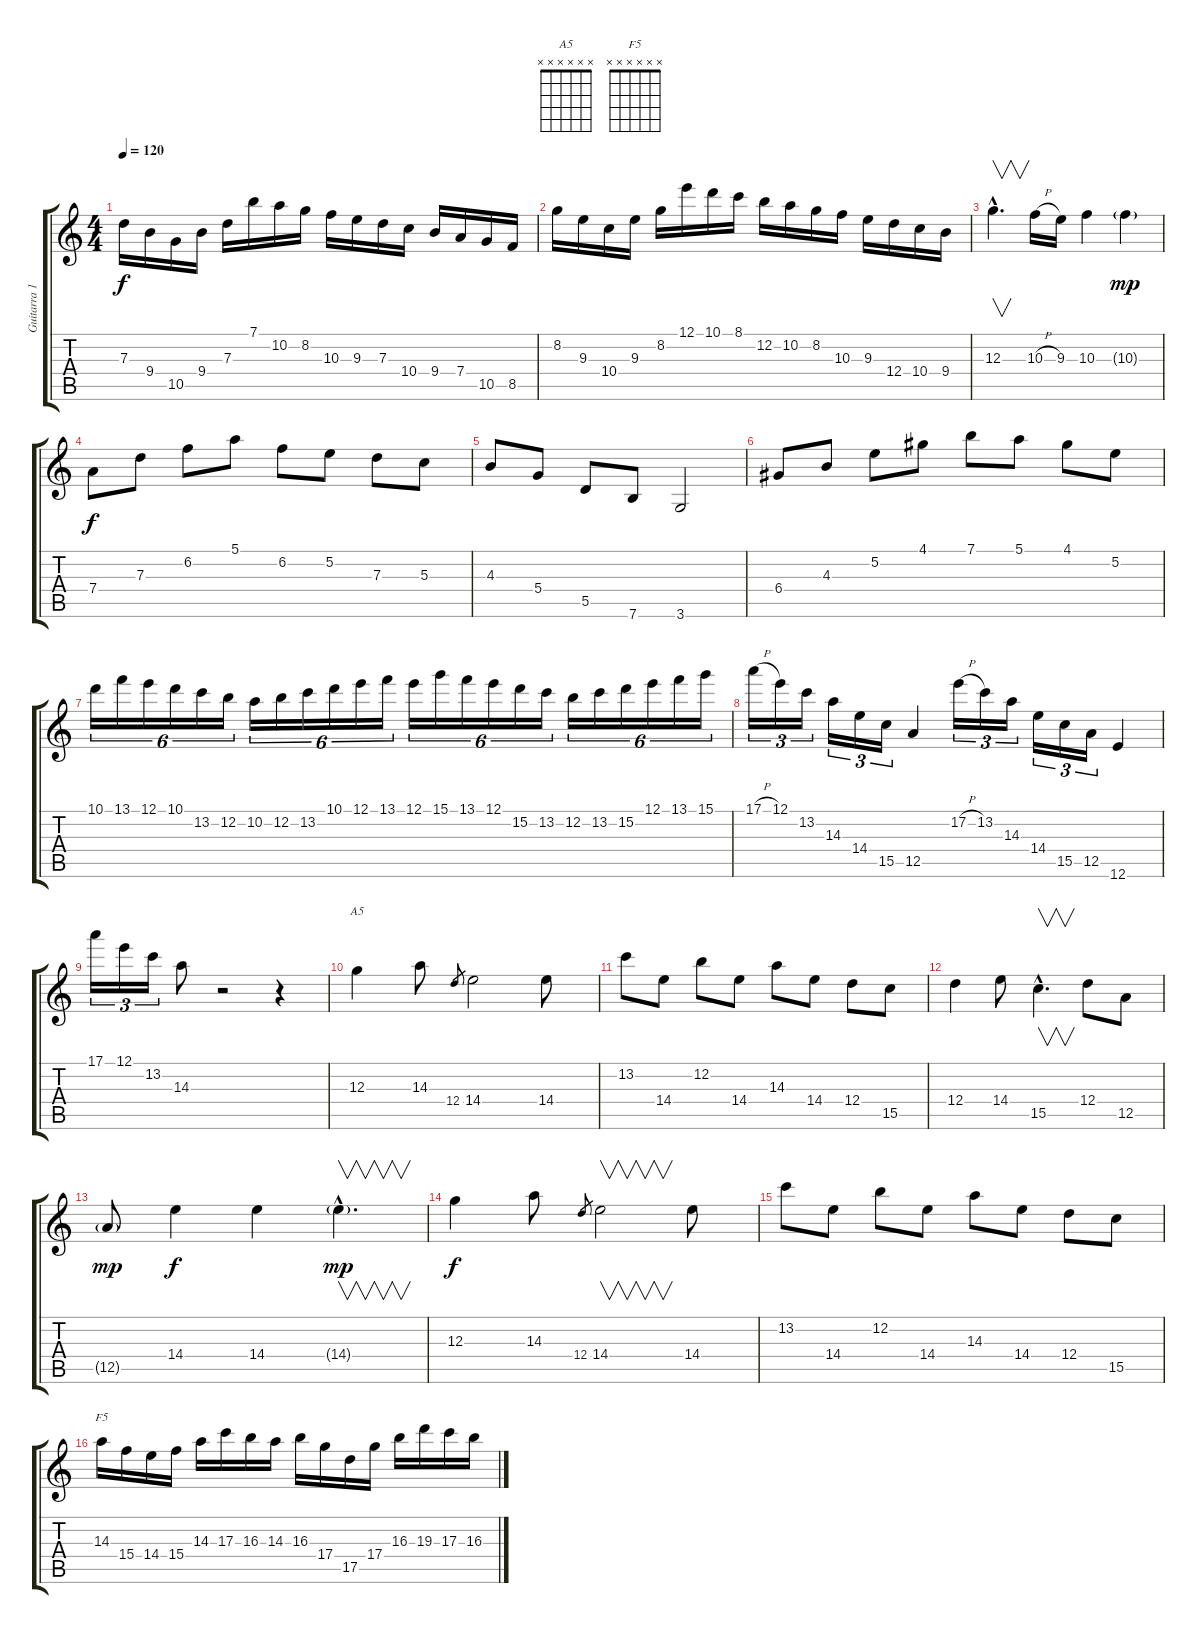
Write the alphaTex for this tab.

\track ("Guitarra 1" "Guitarra 1") {instrument overdrivenguitar}
\staff {score tabs}
\tuning (E4 B3 G3 D3 A2 E2) {hide}
\chord ("A5" x x x x x x) {firstfret 0}
\chord ("F5" x x x x x x) {firstfret 0}
\ts (4 4)
\tempo 120
\clef g2
\ks c
7.3.16{dy f} 9.4.16 10.5.16 9.4.16 7.3.16 7.1.16 10.2.16 8.2.16 10.3.16 9.3.16 7.3.16 10.4.16 9.4.16 7.4.16 10.5.16 8.5.16 |
8.2.16 9.3.16 10.4.16 9.3.16 8.2.16 12.1.16 10.1.16 8.1.16 12.2.16 10.2.16 8.2.16 10.3.16 9.3.16 12.4.16 10.4.16 9.4.16 |
12.3{hac}.4{v d} 10.3{h}.16 9.3.16 10.3.4 10.3{g}.4{dy mp} |
7.4.8{dy f} 7.3.8 6.2.8 5.1.8 6.2.8 5.2.8 7.3.8 5.3.8 |
4.3.8 5.4.8 5.5.8 7.6.8 3.6.2 |
6.4.8 4.3.8 5.2.8 4.1.8 7.1.8 5.1.8 4.1.8 5.2.8 |
10.1.16{tu (6 4)} 13.1.16{tu (6 4)} 12.1.16{tu (6 4)} 10.1.16{tu (6 4)} 13.2.16{tu (6 4)} 12.2.16{tu (6 4)} 10.2.16{tu (6 4)} 12.2.16{tu (6 4)} 13.2.16{tu (6 4)} 10.1.16{tu (6 4)} 12.1.16{tu (6 4)} 13.1.16{tu (6 4)} 12.1.16{tu (6 4)} 15.1.16{tu (6 4)} 13.1.16{tu (6 4)} 12.1.16{tu (6 4)} 15.2.16{tu (6 4)} 13.2.16{tu (6 4)} 12.2.16{tu (6 4)} 13.2.16{tu (6 4)} 15.2.16{tu (6 4)} 12.1.16{tu (6 4)} 13.1.16{tu (6 4)} 15.1.16{tu (6 4)} |
17.1{h}.16{tu (3 2)} 12.1.16{tu (3 2)} 13.2.16{tu (3 2)} 14.3.16{tu (3 2)} 14.4.16{tu (3 2)} 15.5.16{tu (3 2)} 12.5.4 17.2{h}.16{tu (3 2)} 13.2.16{tu (3 2)} 14.3.16{tu (3 2)} 14.4.16{tu (3 2)} 15.5.16{tu (3 2)} 12.5.16{tu (3 2)} 12.6.4 |
17.1.16{tu (3 2)} 12.1.16{tu (3 2)} 13.2.16{tu (3 2)} 14.3.8 r.2 r.4 |
12.3.4{ch "A5"} 14.3.8 12.4.8{gr} 14.4.2 14.4.8 |
13.2.8 14.4.8 12.2.8 14.4.8 14.3.8 14.4.8 12.4.8 15.5.8 |
12.4.4 14.4.8 15.5{hac}.4{v d} 12.4.8 12.5.8 |
12.5{g}.8{dy mp} 14.4.4{dy f} 14.4.4 14.4{g hac}.4{v d dy mp} |
12.3.4{dy f} 14.3.8 12.4.8{gr} 14.4.2{v} 14.4.8 |
13.2.8 14.4.8 12.2.8 14.4.8 14.3.8 14.4.8 12.4.8 15.5.8 |
14.3.16{ch "F5"} 15.4.16 14.4.16 15.4.16 14.3.16 17.3.16 16.3.16 14.3.16 16.3.16 17.4.16 17.5.16 17.4.16 16.3.16 19.3.16 17.3.16 16.3.16
